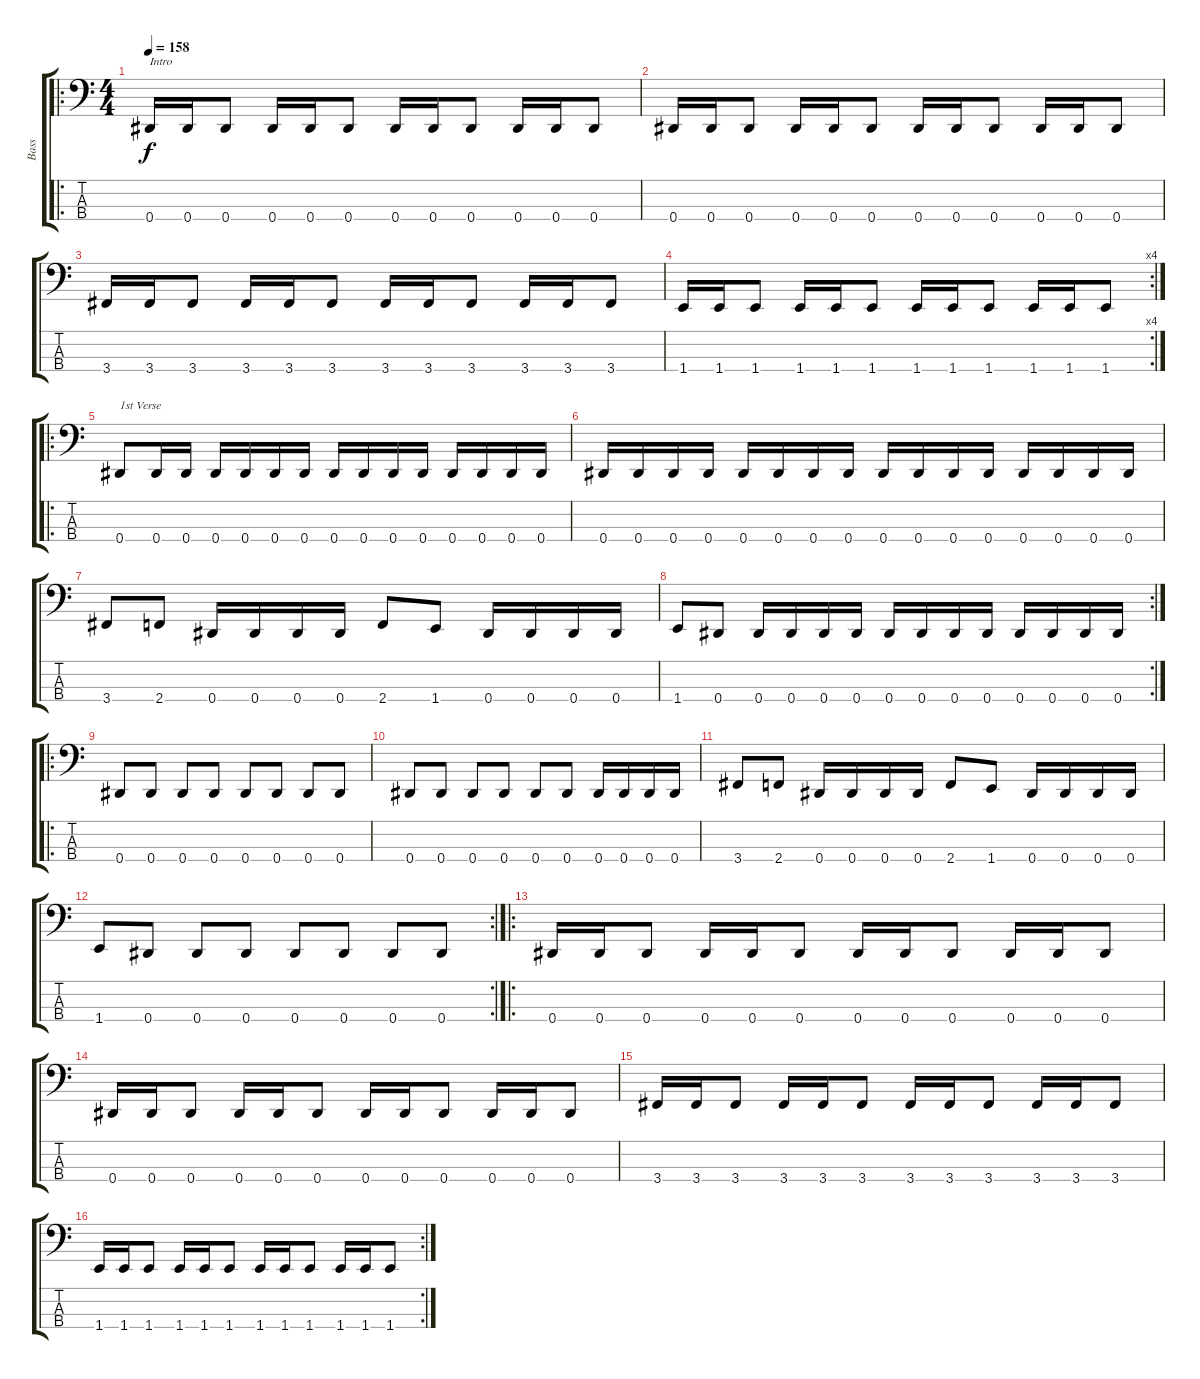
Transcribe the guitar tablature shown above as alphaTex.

\track ("Bass" "Bass") {instrument slapbass2}
\staff {score tabs}
\tuning (Gb2 Db2 Ab1 Eb1) {hide}
\ro
\ts (4 4)
\tempo 158
\clef f4
\ks c
0.4.16{txt "Intro" dy f instrument slapbass2} 0.4.16 0.4.8 0.4.16 0.4.16 0.4.8 0.4.16 0.4.16 0.4.8 0.4.16 0.4.16 0.4.8 |
0.4.16 0.4.16 0.4.8 0.4.16 0.4.16 0.4.8 0.4.16 0.4.16 0.4.8 0.4.16 0.4.16 0.4.8 |
3.4.16 3.4.16 3.4.8 3.4.16 3.4.16 3.4.8 3.4.16 3.4.16 3.4.8 3.4.16 3.4.16 3.4.8 |
\rc 4
1.4.16 1.4.16 1.4.8 1.4.16 1.4.16 1.4.8 1.4.16 1.4.16 1.4.8 1.4.16 1.4.16 1.4.8 |
\ro
0.4.8{txt "1st Verse"} 0.4.16 0.4.16 0.4.16 0.4.16 0.4.16 0.4.16 0.4.16 0.4.16 0.4.16 0.4.16 0.4.16 0.4.16 0.4.16 0.4.16 |
0.4.16 0.4.16 0.4.16 0.4.16 0.4.16 0.4.16 0.4.16 0.4.16 0.4.16 0.4.16 0.4.16 0.4.16 0.4.16 0.4.16 0.4.16 0.4.16 |
3.4.8 2.4.8 0.4.16 0.4.16 0.4.16 0.4.16 2.4.8 1.4.8 0.4.16 0.4.16 0.4.16 0.4.16 |
\rc 2
1.4.8 0.4.8 0.4.16 0.4.16 0.4.16 0.4.16 0.4.16 0.4.16 0.4.16 0.4.16 0.4.16 0.4.16 0.4.16 0.4.16 |
\ro
0.4.8 0.4.8 0.4.8 0.4.8 0.4.8 0.4.8 0.4.8 0.4.8 |
0.4.8 0.4.8 0.4.8 0.4.8 0.4.8 0.4.8 0.4.16 0.4.16 0.4.16 0.4.16 |
3.4.8 2.4.8 0.4.16 0.4.16 0.4.16 0.4.16 2.4.8 1.4.8 0.4.16 0.4.16 0.4.16 0.4.16 |
\rc 2
1.4.8 0.4.8 0.4.8 0.4.8 0.4.8 0.4.8 0.4.8 0.4.8 |
\ro
0.4.16 0.4.16 0.4.8 0.4.16 0.4.16 0.4.8 0.4.16 0.4.16 0.4.8 0.4.16 0.4.16 0.4.8 |
0.4.16 0.4.16 0.4.8 0.4.16 0.4.16 0.4.8 0.4.16 0.4.16 0.4.8 0.4.16 0.4.16 0.4.8 |
3.4.16 3.4.16 3.4.8 3.4.16 3.4.16 3.4.8 3.4.16 3.4.16 3.4.8 3.4.16 3.4.16 3.4.8 |
\rc 2
1.4.16 1.4.16 1.4.8 1.4.16 1.4.16 1.4.8 1.4.16 1.4.16 1.4.8 1.4.16 1.4.16 1.4.8
